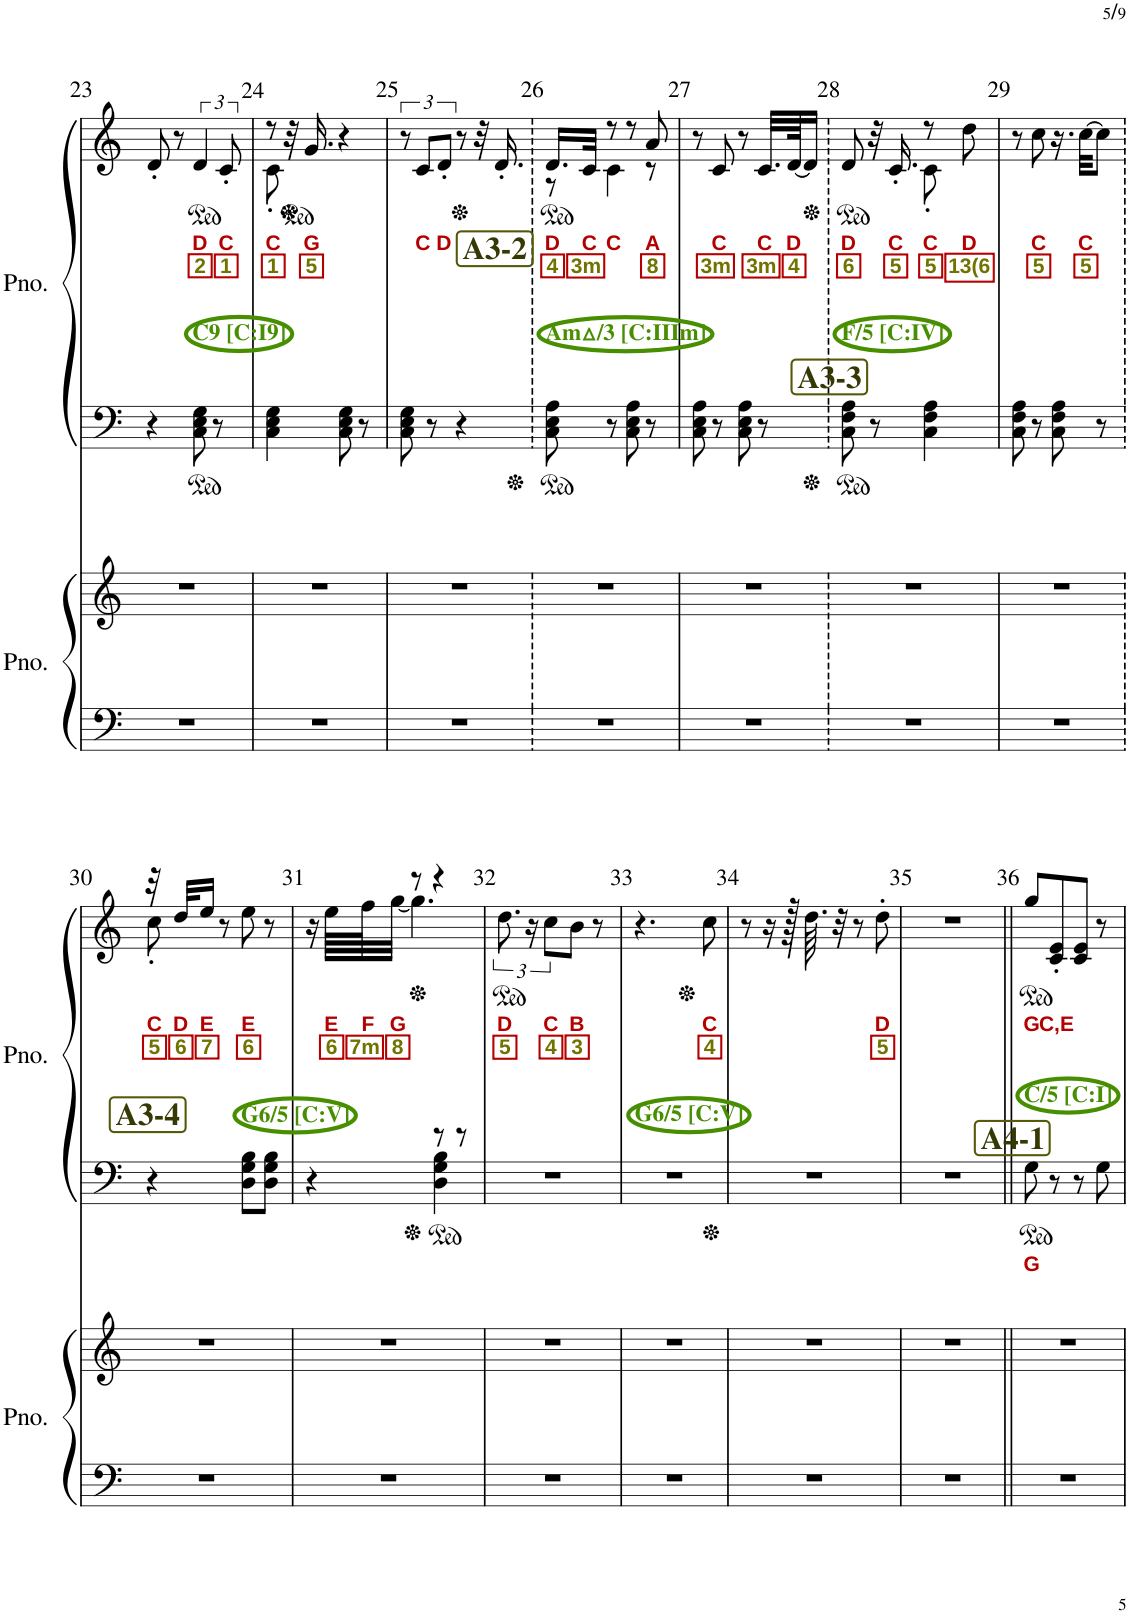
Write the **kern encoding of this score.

**kern	**kern	**kern	**text	**text	**kern	**text	**text	**text
*part2	*part2	*part1	*part1	*part1	*part1	*part1	*part1	*part1
*staff4	*staff3	*staff2	*staff2	*staff2	*staff1	*staff1	*staff1	*staff1
*I"ピアノ	*	*I"ピアノ	*	*	*	*	*	*
!!LO:PB:g=z
*clefF4	*clefG2	*clefF4	*	*	*clefG2	*	*	*
*k[]	*k[]	*k[]	*	*	*k[]	*	*	*
*M4/8	*M4/8	*M4/8	*	*	*M4/8	*	*	*
=23	=23	=23	=23	=23	=23	=23	=23	=23
2r	2r	4r	.	.	8d'/	.	.	.
.	.	.	.	.	8r	.	.	.
*	*	*ped	*	*	*	*	*	*
*	*	*	*	*	*ped	*	*	*
!	!	!	!	!	!LO:TX:b:B:color=#478E00:t=C9 [C&colon;I9]	!	!	!
!	!	!	!	!	!	!	!LO:LY:b:color=#B30000	!LO:LY:b:color=#727200
.	.	8C\ 8E\ 8G\	.	.	6d/	.	D	2
.	.	8r	.	.	.	.	.	.
!	!	!	!	!	!	!	!LO:LY:b:color=#B30000	!LO:LY:b:color=#727200
.	.	.	.	.	12c'/	.	C	1
=24	=24	=24	=24	=24	=24	=24	=24	=24
*	*	*	*	*	*^	*	*	*
!	!	!	!	!	!	!	!	!LO:LY:b:color=#B30000	!LO:LY:b:color=#727200
2r	2r	4C\ 4E\ 4G\	.	.	8r	8c'\	.	C	1
*	*	*	*	*	*ped	*	*	*	*
.	.	.	.	.	32r	4.ryy	.	.	.
*	*	*	*	*	*Xped	*	*	*	*
!	!	!	!	!	!	!	!	!LO:LY:b:color=#B30000	!LO:LY:b:color=#727200
.	.	.	.	.	16.g/	.	.	G	5
.	.	8C\ 8E\ 8G\	.	.	4r	.	.	.	.
.	.	8r	.	.	.	.	.	.	.
*	*	*	*	*	*v	*v	*	*	*
!!LO:REH:place=s1:b:B:cj:color=#373904:fs=15:t=A3-2:qo=1.625
=25	=25	=25	=25	=25	=25	=25	=25	=25
2r	2r	8C\ 8E\ 8G\	.	.	12r	.	.	.
!	!	!	!	!	!	!	!LO:LY:b:color=#B30000	!
.	.	.	.	.	12c/L	.	C	.
.	.	8r	.	.	.	.	.	.
!	!	!	!	!	!	!	!LO:LY:b:color=#B30000	!
.	.	.	.	.	12d'/J	.	D	.
.	.	4r	.	.	8r	.	.	.
*	*	*	*	*	*Xped	*	*	*
.	.	.	.	.	32r	.	.	.
.	.	.	.	.	16.d'/	.	.	.
=26	=26	=26	=26	=26	=26	=26	=26	=26
*	*	*Xped	*	*	*	*	*	*
*	*	*	*	*	*ped	*	*	*
!	!	!	!	!	!LO:TX:b:B:color=#478E00:t=Am△/3 [C&colon;IIIm]	!	!	!
!	!	!	!	!	!	!	!LO:LY:b:color=#B30000	!LO:LY:b:color=#727200
*	*	*	*	*	*^	*	*	*
2r	2r	8C\ 8E\ 8A\	.	.	16.d/LL	8r	.	D	4
!	!	!	!	!	!	!	!	!LO:LY:b:color=#B30000	!LO:LY:b:color=#727200
.	.	.	.	.	32c/JJk	.	.	C	3m
!	!	!	!	!	!	!	!	!LO:LY:b:color=#B30000	!
.	.	8r	.	.	8r	4c\	.	C	.
.	.	8C\ 8E\ 8A\	.	.	8r	.	.	.	.
!	!	!	!	!	!	!	!	!LO:LY:b:color=#B30000	!LO:LY:b:color=#727200
.	.	8r	.	.	8a/	8r	.	A	8
*	*	*	*	*	*v	*v	*	*	*
=27	=27	=27	=27	=27	=27	=27	=27	=27
2r	2r	8C\ 8E\ 8A\	.	.	8r	.	.	.
!	!	!	!	!	!	!	!LO:LY:b:color=#B30000	!LO:LY:b:color=#727200
.	.	8r	.	.	8c/	.	C	3m
.	.	8C\ 8E\ 8A\	.	.	8r	.	.	.
!	!	!	!	!	!	!	!LO:LY:b:color=#B30000	!LO:LY:b:color=#727200
.	.	8r	.	.	32.c/LLL	.	C	3m
!	!	!	!	!	!	!	!LO:LY:b:color=#B30000	!LO:LY:b:color=#727200
.	.	.	.	.	[64d/JK	.	D	4
.	.	.	.	.	16d/JJ]	.	.	.
!!LO:REH:place=s1:b:B:cj:color=#373904:fs=15:t=A3-3
=28	=28	=28	=28	=28	=28	=28	=28	=28
*	*	*	*	*	*Xped	*	*	*
*	*	*	*	*	*ped	*	*	*
!	!	!	!	!	!LO:TX:b:B:color=#478E00:t=F/5 [C&colon;IV]	!	!	!
!	!	!	!	!	!	!	!LO:LY:b:color=#B30000	!LO:LY:b:color=#727200
*	*	*	*	*	*^	*	*	*
2r	2r	8C\ 8F\ 8A\	.	.	8d/	4ryy	.	D	6
.	.	8r	.	.	32r	.	.	.	.
!	!	!	!	!	!	!	!	!LO:LY:b:color=#B30000	!LO:LY:b:color=#727200
.	.	.	.	.	16.c'/	.	.	C	5
!	!	!	!	!	!	!	!	!LO:LY:b:color=#B30000	!LO:LY:b:color=#727200
.	.	4C\ 4F\ 4A\	.	.	8r	8c'\	.	C	5
!	!	!	!	!	!	!	!	!LO:LY:b:color=#B30000	!LO:LY:b:color=#727200
.	.	.	.	.	8dd\	8ryy	.	D	13(6
*	*	*	*	*	*v	*v	*	*	*
=29	=29	=29	=29	=29	=29	=29	=29	=29
2r	2r	8C\ 8F\ 8A\	.	.	8r	.	.	.
!	!	!	!	!	!	!	!LO:LY:b:color=#B30000	!LO:LY:b:color=#727200
.	.	8r	.	.	8cc\	.	C	5
.	.	8C\ 8F\ 8A\	.	.	16.r	.	.	.
!	!	!	!	!	!	!	!LO:LY:b:color=#B30000	!LO:LY:b:color=#727200
.	.	.	.	.	[32cc\KKL	.	C	5
.	.	8r	.	.	8cc\J]	.	.	.
!!LO:LB:g=z
!!LO:REH:place=s1:b:B:cj:color=#373904:fs=15:t=A3-4
=30	=30	=30	=30	=30	=30	=30	=30	=30
*	*	*	*	*	*^	*	*	*
!	!	!	!	!	!	!	!	!LO:LY:b:color=#B30000	!LO:LY:b:color=#727200
2r	2r	4r	.	.	32r	8cc'\	.	C	5
!	!	!	!	!	!	!	!	!LO:LY:b:color=#B30000	!LO:LY:b:color=#727200
.	.	.	.	.	32dd/KLL	.	.	D	6
!	!	!	!	!	!	!	!	!LO:LY:b:color=#B30000	!LO:LY:b:color=#727200
.	.	.	.	.	16ee/JJ	.	.	E	7
.	.	.	.	.	8r	4.ryy	.	.	.
!	!	!	!	!	!LO:TX:b:B:color=#478E00:t=G6/5 [C&colon;V]	!	!	!	!
!	!	!	!	!	!	!	!	!LO:LY:b:color=#B30000	!LO:LY:b:color=#727200
.	.	8D\ 8G\ 8B\L	.	.	8ee\	.	.	E	6
.	.	8D\ 8G\ 8B\J	.	.	8r	.	.	.	.
=31	=31	=31	=31	=31	=31	=31	=31	=31	=31
*	*	*^	*	*	*	*	*	*	*
2r	2r	4r	4ryy	.	.	16r	8ryy	.	.	.
!	!	!	!	!	!	!	!	!	!LO:LY:b:color=#B30000	!LO:LY:b:color=#727200
.	.	.	.	.	.	64ee\LLLL	.	.	E	6
!	!	!	!	!	!	!	!	!	!LO:LY:b:color=#B30000	!LO:LY:b:color=#727200
.	.	.	.	.	.	64ff\J	.	.	F	7m
!	!	!	!	!	!	!	!	!	!LO:LY:b:color=#B30000	!LO:LY:b:color=#727200
.	.	.	.	.	.	[32gg\JJJ	.	.	G	8
.	.	.	.	.	.	8r	4.gg\]	.	.	.
*	*	*ped	*	*	*	*	*	*	*	*
*	*	*	*	*	*	*Xped	*	*	*	*
.	.	8r	4D\ 4G\ 4B\	.	.	4r	.	.	.	.
.	.	8r	.	.	.	.	.	.	.	.
*	*	*v	*v	*	*	*	*	*	*	*
*	*	*	*	*	*v	*v	*	*	*
=32	=32	=32	=32	=32	=32	=32	=32	=32
*	*	*	*	*	*ped	*	*	*
!	!	!	!	!	!	!	!LO:LY:b:color=#B30000	!LO:LY:b:color=#727200
2r	2r	2r	.	.	12.dd\	.	D	5
.	.	.	.	.	24r	.	.	.
!	!	!	!	!	!	!	!LO:LY:b:color=#B30000	!LO:LY:b:color=#727200
.	.	.	.	.	12cc\L	.	C	4
!	!	!	!	!	!	!	!LO:LY:b:color=#B30000	!LO:LY:b:color=#727200
.	.	.	.	.	8b\J	.	B	3
.	.	.	.	.	8r	.	.	.
=33	=33	=33	=33	=33	=33	=33	=33	=33
!	!	!	!	!	!LO:TX:b:B:color=#478E00:t=G6/5 [C&colon;V]	!	!	!
2r	2r	2r	.	.	4.r	.	.	.
*	*	*	*	*	*Xped	*	*	*
!	!	!	!	!	!	!	!LO:LY:b:color=#B30000	!LO:LY:b:color=#727200
.	.	.	.	.	8cc\	.	C	4
=34	=34	=34	=34	=34	=34	=34	=34	=34
*	*	*Xped	*	*	*	*	*	*
2r	2r	2r	.	.	8r	.	.	.
.	.	.	.	.	16r	.	.	.
.	.	.	.	.	128r	.	.	.
.	.	.	.	.	64.dd\	.	.	.
.	.	.	.	.	32r	.	.	.
.	.	.	.	.	8r	.	.	.
!	!	!	!	!	!	!	!LO:LY:b:color=#B30000	!LO:LY:b:color=#727200
.	.	.	.	.	8dd'\	.	D	5
=35	=35	=35	=35	=35	=35	=35	=35	=35
2r	2r	2r	.	.	2r	.	.	.
!!LO:REH:place=s1:b:B:cj:color=#373904:fs=15:t=A4-1
=36||	=36||	=36||	=36||	=36||	=36||	=36||	=36||	=36||
!	!	!	!	!	!LO:TX:b:B:color=#478E00:t=C/5 [C&colon;I]	!	!	!
!	!	!	!	!LO:LY:b:color=#B30000	!	!	!LO:LY:b:color=#B30000	!
2r	2r	8G\	.	G	8gg/L	.	G	.
!	!	!	!	!	!	!	!LO:LY:b:color=#B30000	!
.	.	8r	.	.	8c/' 8e/'	.	C,E	.
.	.	8r	.	.	8c/ 8e/J	.	.	.
.	.	8G\	.	.	8r	.	.	.
=	=	=	=	=	=	=	=	=
*-	*-	*-	*-	*-	*-	*-	*-	*-
